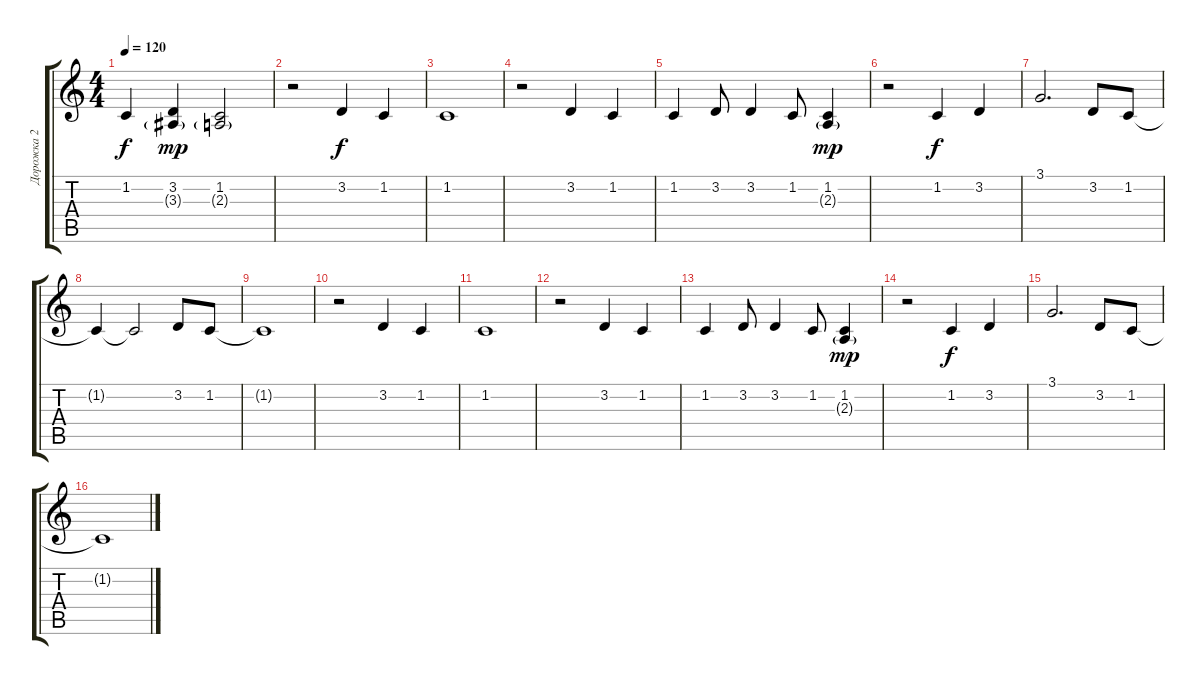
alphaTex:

\track ("Дорожка 2" "Дорожка 2") {instrument harmonica}
\staff {score tabs}
\tuning (E4 B3 G3 D3 A2 E2) {hide}
\ts (4 4)
\tempo 120
\clef g2
\ks c
1.2{t}.4{dy f} (3.2 3.3{g}).4{dy mp} (1.2 2.3{g}).2 |
r.2 3.2.4{dy f} 1.2.4 |
1.2.1 |
r.2 3.2.4 1.2.4 |
1.2.4 3.2.8 3.2.4 1.2.8 (1.2 2.3{g}).4{dy mp} |
r.2 1.2.4{dy f} 3.2.4 |
3.1.2{d} 3.2.8 1.2.8 |
1.2{t}.4 1.2{t}.2 3.2.8 1.2.8 |
1.2{t}.1 |
r.2 3.2.4 1.2.4 |
1.2.1 |
r.2 3.2.4 1.2.4 |
1.2.4 3.2.8 3.2.4 1.2.8 (1.2 2.3{g}).4{dy mp} |
r.2 1.2.4{dy f} 3.2.4 |
3.1.2{d} 3.2.8 1.2.8 |
1.2{t}.1
